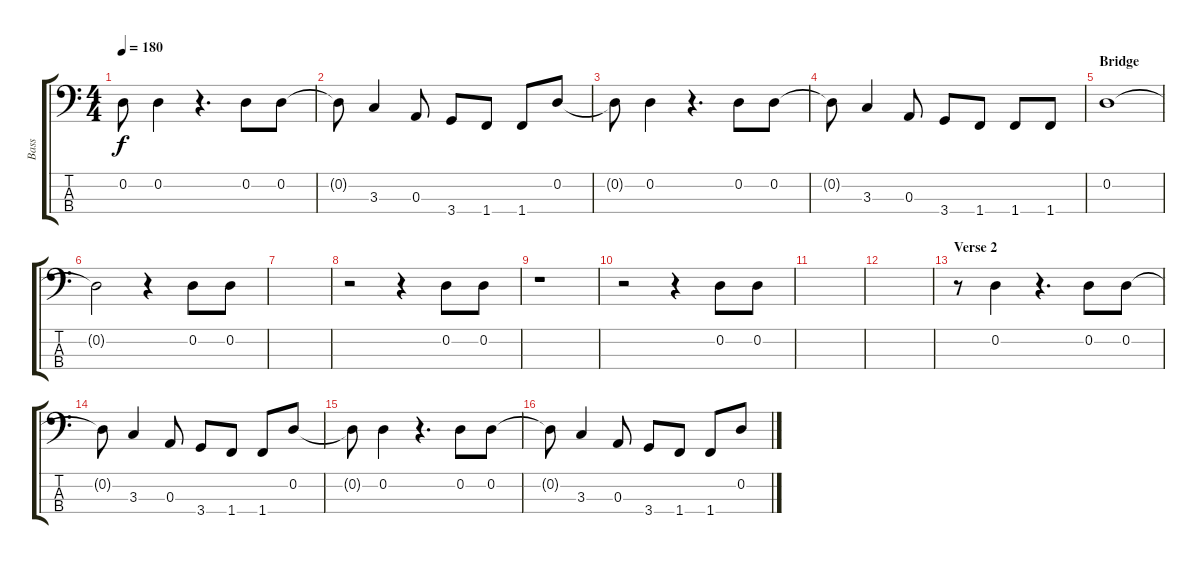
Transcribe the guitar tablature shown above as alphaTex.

\track ("Bass" "Bass") {instrument electricbassfinger}
\staff {score tabs}
\tuning (G2 D2 A1 E1) {hide}
\ts (4 4)
\tempo 180
\clef f4
\ks c
0.2{t}.8{dy f} 0.2.4 r.4{d} 0.2.8 0.2.8 |
0.2{t}.8 3.3.4 0.3.8 3.4.8 1.4.8 1.4.8 0.2.8 |
0.2{t}.8 0.2.4 r.4{d} 0.2.8 0.2.8 |
0.2{t}.8 3.3.4 0.3.8 3.4.8 1.4.8 1.4.8 1.4.8 |
\section ("" "Bridge")
0.2.1 |
0.2{t}.2 r.4 0.2.8 0.2.8 |
|
r.2 r.4 0.2.8 0.2.8 |
r.1 |
r.2 r.4 0.2.8 0.2.8 |
|
|
\section ("" "Verse 2")
r.8 0.2.4 r.4{d} 0.2.8 0.2.8 |
0.2{t}.8 3.3.4 0.3.8 3.4.8 1.4.8 1.4.8 0.2.8 |
0.2{t}.8 0.2.4 r.4{d} 0.2.8 0.2.8 |
0.2{t}.8 3.3.4 0.3.8 3.4.8 1.4.8 1.4.8 0.2.8
